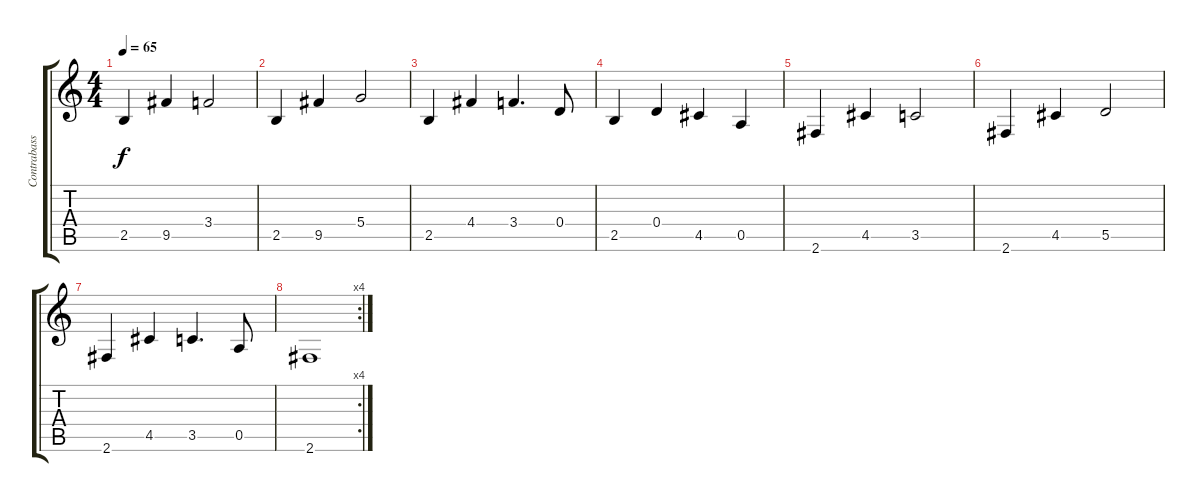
\track ("Contrabass" "Contrabass") {instrument contrabass}
\staff {score tabs}
\tuning (E4 B3 G3 D3 A2 E2) {hide}
\ts (4 4)
\tempo 65
\clef g2
\ks c
2.5.4{dy f} 9.5.4 3.4.2 |
2.5.4 9.5.4 5.4.2 |
2.5.4 4.4.4 3.4.4{d} 0.4.8 |
2.5.4 0.4.4 4.5.4 0.5.4 |
2.6.4 4.5.4 3.5.2 |
2.6.4 4.5.4 5.5.2 |
2.6.4 4.5.4 3.5.4{d} 0.5.8 |
\rc 4
2.6.1
